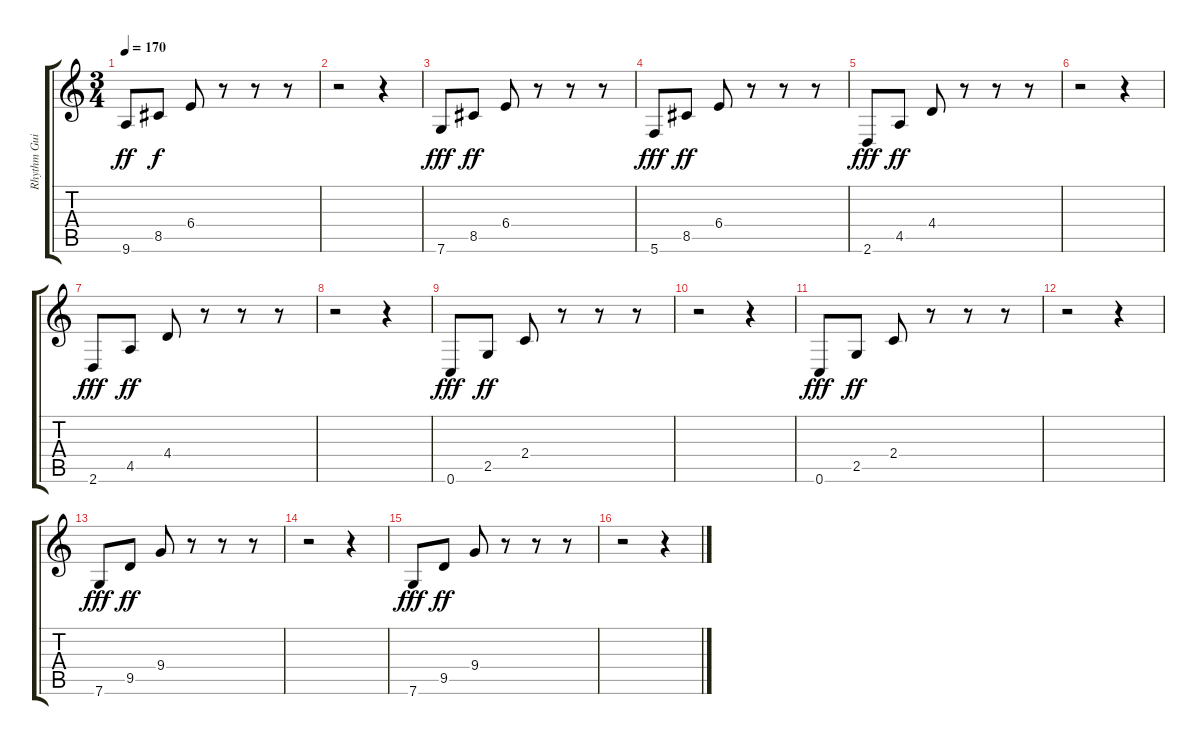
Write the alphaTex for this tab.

\track ("Rhythm Guitar" "Rhythm Gui") {instrument distortionguitar}
\staff {score tabs}
\tuning (C4 G3 Eb3 Bb2 F2 C2) {hide}
\ts (3 4)
\tempo 170
\clef g2
\ks c
9.6.8{dy ff} 8.5.8{dy f} 6.4.8 r.8 r.8 r.8 |
r.2 r.4 |
7.6.8{dy fff} 8.5.8{dy ff} 6.4.8 r.8 r.8 r.8 |
5.6.8{dy fff} 8.5.8{dy ff} 6.4.8 r.8 r.8 r.8 |
2.6.8{dy fff} 4.5.8{dy ff} 4.4.8 r.8 r.8 r.8 |
r.2 r.4 |
2.6.8{dy fff} 4.5.8{dy ff} 4.4.8 r.8 r.8 r.8 |
r.2 r.4 |
0.6.8{dy fff} 2.5.8{dy ff} 2.4.8 r.8 r.8 r.8 |
r.2 r.4 |
0.6.8{dy fff} 2.5.8{dy ff} 2.4.8 r.8 r.8 r.8 |
r.2 r.4 |
7.6.8{dy fff} 9.5.8{dy ff} 9.4.8 r.8 r.8 r.8 |
r.2 r.4 |
7.6.8{dy fff} 9.5.8{dy ff} 9.4.8 r.8 r.8 r.8 |
r.2 r.4
